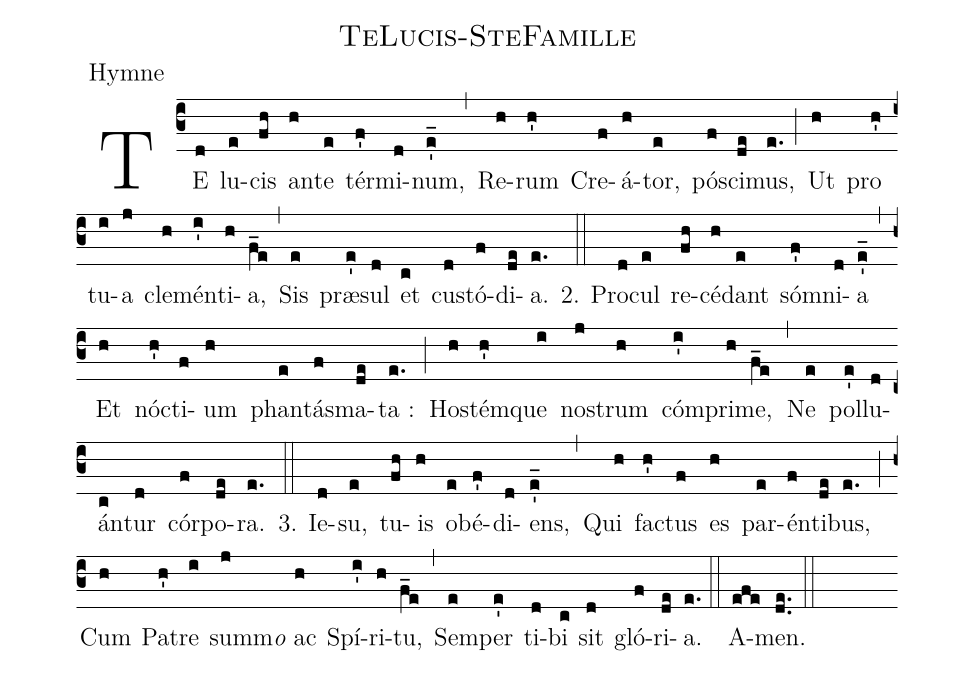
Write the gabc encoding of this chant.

name:TeLucis-SteFamille;
office-part:Hymne;
%%
(c3) TE(d) lu(e)cis(fh) an(h)te(e) tér(f')mi(d)num,(e'_) (,)
Re(h)rum(h') Cre(f)á(h)tor,(e) pó(f)sci(de)mus,(e.) (;)
Ut(h) pro(h') tu(i)a(j) cle(h)mén(i')ti(h)a,(f_e) (,)
Sis(e) præ(e')sul(d) et(c) cu(d)stó(f)di(de)a.(e.) (::)

2. Pr{o}(d)cul(e) re(fh)cé(h)dant(e) só(f')mni(d)a(e'_) (,)
Et(h) nó(h')cti(f)um(h) phan(e)tás(f)ma(de)ta :(e.) (;)
Ho(h)stém(h')que(i) no(j)strum(h) cóm(i')pri(h)me,(f_e) (,)
Ne(e) pol(e')lu(d)án(c)tur(d) cór(f)po(de)ra.(e.) (::)

3. Ie(d)su,(e) tu(fh)is(h) o(e)bé(f')di(d)ens,(e'_) (,)
Qui(h) fa(h')ctus(f) es(h) par(e)én(f)ti(de)bus,(e.) (;)
Cum(h) Pa(h')tre(i) sum(j)m<i>o</i> {a}c(h) Spí(i')ri(h)tu,(f_e) (,)
Sem(e)per(e') ti(d)bi(c) sit(d) gló(f)ri(de)a.(e.) (::)

A(efe)men.(de..) (::)
